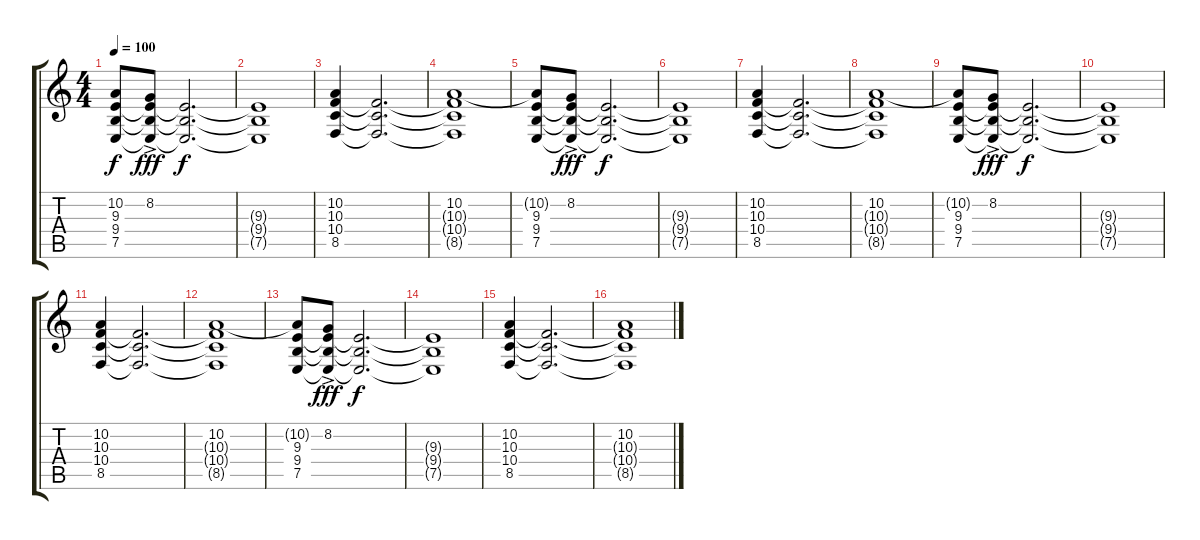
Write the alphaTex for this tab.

\track "" {instrument voiceoohs}
\staff {score tabs}
\tuning (E4 B3 G3 D3 A2 E2) {hide}
\ts (4 4)
\tempo 100
\clef g2
\ks c
(10.2{t} 9.3 9.4 7.5).8{dy f} (8.2{ac} 9.3{t} 9.4{t} 7.5{t}).8{dy fff} (9.3{t} 9.4{t} 7.5{t}).2{d dy f} |
(9.3{t} 9.4{t} 7.5{t}).1 |
(10.2 10.3 10.4 8.5).4 (10.3{t} 10.4{t} 8.5{t}).2{d} |
(10.2 10.3{t} 10.4{t} 8.5{t}).1 |
(10.2{t} 9.3 9.4 7.5).8 (8.2{ac} 9.3{t} 9.4{t} 7.5{t}).8{dy fff} (9.3{t} 9.4{t} 7.5{t}).2{d dy f} |
(9.3{t} 9.4{t} 7.5{t}).1 |
(10.2 10.3 10.4 8.5).4 (10.3{t} 10.4{t} 8.5{t}).2{d} |
(10.2 10.3{t} 10.4{t} 8.5{t}).1 |
(10.2{t} 9.3 9.4 7.5).8 (8.2{ac} 9.3{t} 9.4{t} 7.5{t}).8{dy fff} (9.3{t} 9.4{t} 7.5{t}).2{d dy f} |
(9.3{t} 9.4{t} 7.5{t}).1 |
(10.2 10.3 10.4 8.5).4 (10.3{t} 10.4{t} 8.5{t}).2{d} |
(10.2 10.3{t} 10.4{t} 8.5{t}).1 |
(10.2{t} 9.3 9.4 7.5).8 (8.2{ac} 9.3{t} 9.4{t} 7.5{t}).8{dy fff} (9.3{t} 9.4{t} 7.5{t}).2{d dy f} |
(9.3{t} 9.4{t} 7.5{t}).1 |
(10.2 10.3 10.4 8.5).4 (10.3{t} 10.4{t} 8.5{t}).2{d} |
(10.2 10.3{t} 10.4{t} 8.5{t}).1
